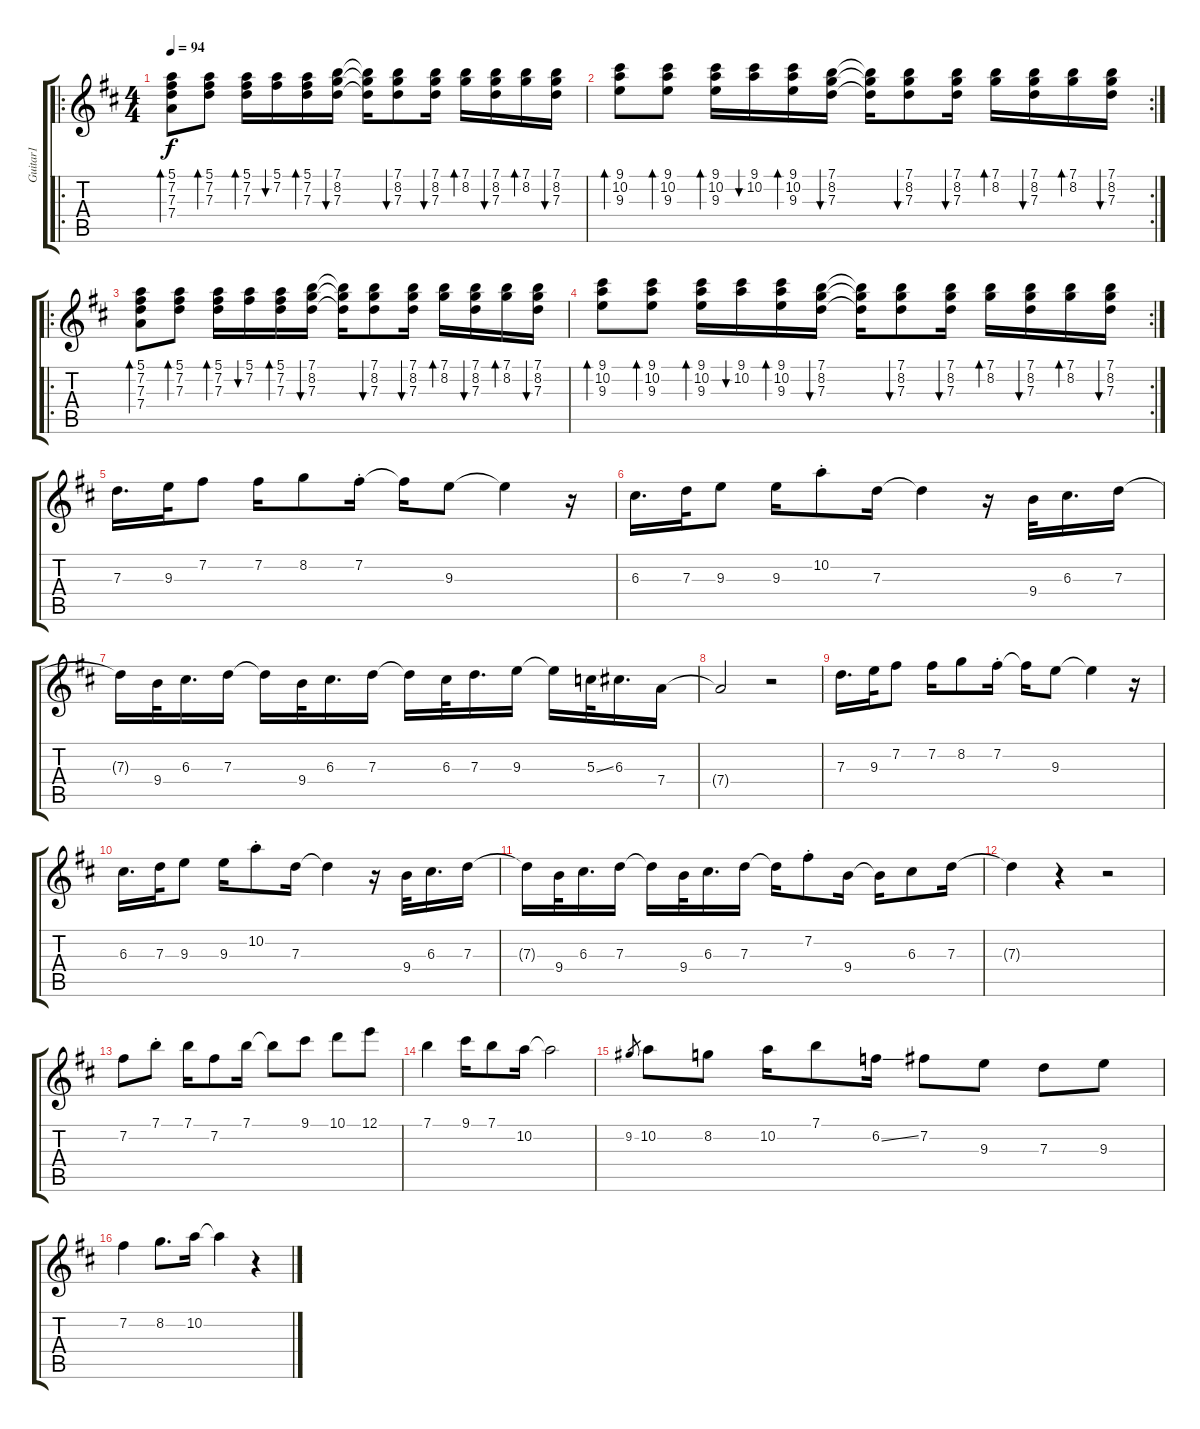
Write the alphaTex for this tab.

\track ("Guitar1" "Guitar1") {instrument acousticguitarsteel}
\staff {score tabs}
\tuning (E4 B3 G3 D3 A2 E2) {hide}
\ro
\ts (4 4)
\tempo 94
\clef g2
\ks d
(5.1 7.2 7.3 7.4).8{bd 60 dy f instrument acousticguitarsteel} (5.1 7.2 7.3).8{bd 60} (5.1 7.2 7.3).16{bd 60} (5.1 7.2).16{bu 60} (5.1 7.2 7.3).16{bd 60} (7.1 8.2 7.3).16{bu 60} (7.1{t} 8.2{t} 7.3{t}).16 (7.1 8.2 7.3).8{bu 60} (7.1 8.2 7.3).16{bu 60} (7.1 8.2).16{bd 60} (7.1 8.2 7.3).16{bu 60} (7.1 8.2).16{bd 60} (7.1 8.2 7.3).16{bu 60} |
\rc 2
(9.1 10.2 9.3).8{bd 60} (9.1 10.2 9.3).8{bd 60} (9.1 10.2 9.3).16{bd 60} (9.1 10.2).16{bu 60} (9.1 10.2 9.3).16{bd 60} (7.1 8.2 7.3).16{bu 60} (7.1{t} 8.2{t} 7.3{t}).16 (7.1 8.2 7.3).8{bu 60} (7.1 8.2 7.3).16{bu 60} (7.1 8.2).16{bd 60} (7.1 8.2 7.3).16{bu 60} (7.1 8.2).16{bd 60} (7.1 8.2 7.3).16{bu 60} |
\ro
(5.1 7.2 7.3 7.4).8{bd 60} (5.1 7.2 7.3).8{bd 60} (5.1 7.2 7.3).16{bd 60} (5.1 7.2).16{bu 60} (5.1 7.2 7.3).16{bd 60} (7.1 8.2 7.3).16{bu 60} (7.1{t} 8.2{t} 7.3{t}).16 (7.1 8.2 7.3).8{bu 60} (7.1 8.2 7.3).16{bu 60} (7.1 8.2).16{bd 60} (7.1 8.2 7.3).16{bu 60} (7.1 8.2).16{bd 60} (7.1 8.2 7.3).16{bu 60} |
\rc 2
(9.1 10.2 9.3).8{bd 60} (9.1 10.2 9.3).8{bd 60} (9.1 10.2 9.3).16{bd 60} (9.1 10.2).16{bu 60} (9.1 10.2 9.3).16{bd 60} (7.1 8.2 7.3).16{bu 60} (7.1{t} 8.2{t} 7.3{t}).16 (7.1 8.2 7.3).8{bu 60} (7.1 8.2 7.3).16{bu 60} (7.1 8.2).16{bd 60} (7.1 8.2 7.3).16{bu 60} (7.1 8.2).16{bd 60} (7.1 8.2 7.3).16{bu 60} |
7.3.16{d} 9.3.32 7.2.8 7.2.16 8.2.8 7.2{st}.16 7.2{t}.16 9.3.8 9.3{t}.4 r.16 |
6.3.16{d} 7.3.32 9.3.8 9.3.16 10.2{st}.8 7.3.16 7.3{t}.4 r.16 9.4.32 6.3.16{d} 7.3.16 |
7.3{t}.16 9.4.32 6.3.16{d} 7.3.16 7.3{t}.16 9.4.32 6.3.16{d} 7.3.16 7.3{t}.16 6.3.32 7.3.16{d} 9.3.16 9.3{t}.16 5.3{ss}.32 6.3.16{d} 7.4.16 |
7.4{t}.2 r.2 |
7.3.16{d} 9.3.32 7.2.8 7.2.16 8.2.8 7.2{st}.16 7.2{t}.16 9.3.8 9.3{t}.4 r.16 |
6.3.16{d} 7.3.32 9.3.8 9.3.16 10.2{st}.8 7.3.16 7.3{t}.4 r.16 9.4.32 6.3.16{d} 7.3.16 |
7.3{t}.16 9.4.32 6.3.16{d} 7.3.16 7.3{t}.16 9.4.32 6.3.16{d} 7.3.16 7.3{t}.16 7.2{st}.8 9.4.16 9.4{t}.16 6.3.8 7.3.16 |
7.3{t}.4 r.4 r.2 |
7.2.8 7.1{st}.8 7.1.16 7.2.8 7.1.16 7.1{t}.8 9.1.8 10.1.8 12.1.8 |
7.1.4 9.1.16 7.1.8 10.2.16 10.2{t}.2 |
9.2.8{gr} 10.2.8 8.2.8 10.2.16 7.1.8 6.2{ss}.16 7.2.8 9.3.8 7.3.8 9.3.8 |
7.2.4 8.2.8{d} 10.2.16 10.2{t}.4 r.4
